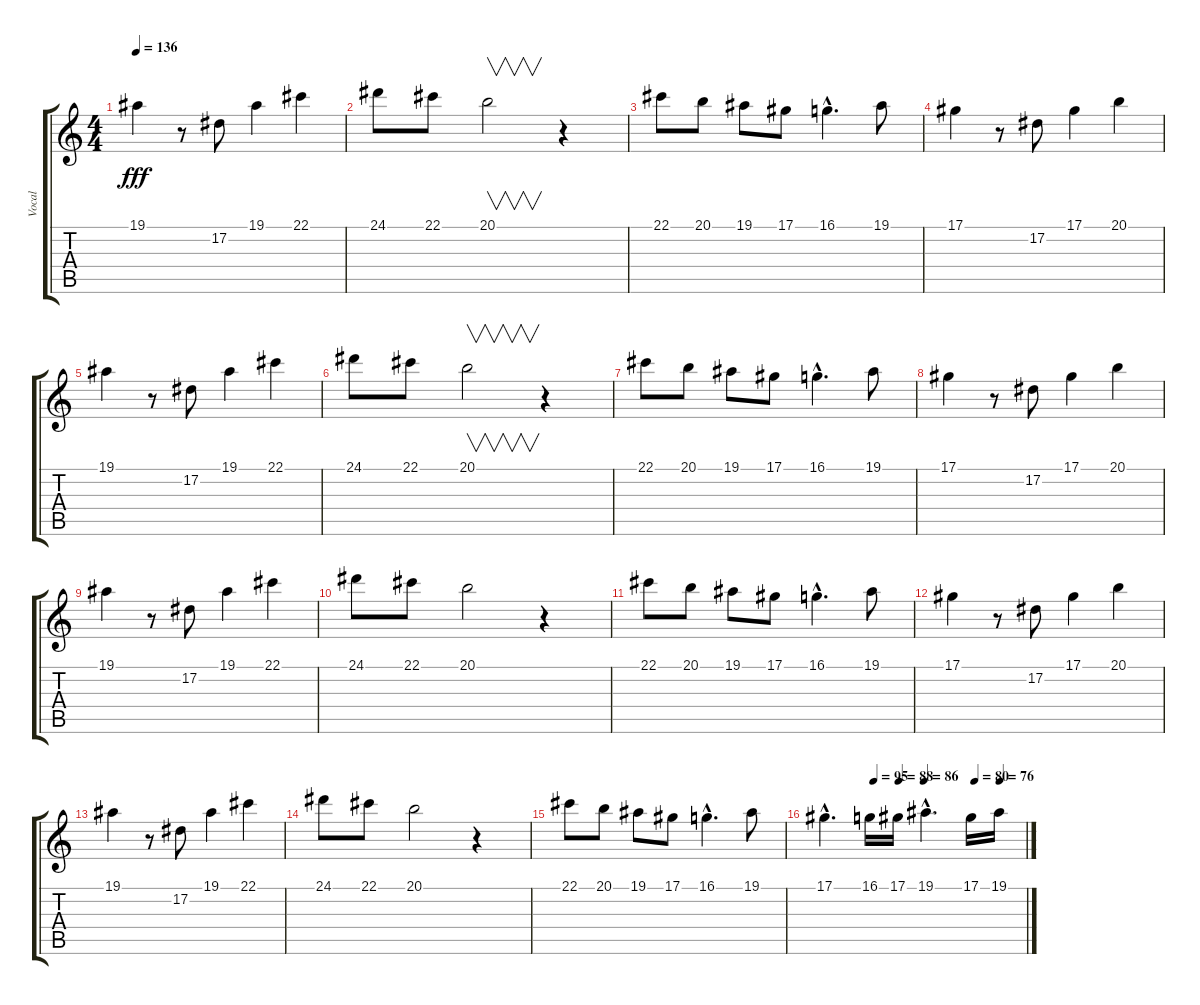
\track ("Vocal" "Vocal") {instrument flute}
\staff {score tabs}
\tuning (Eb4 Bb3 Gb3 Db3 Ab2 Eb2) {hide}
\ts (4 4)
\tempo 136
\clef g2
\ks c
19.1.4{dy fff} r.8 17.2.8 19.1.4 22.1.4 |
24.1.8 22.1.8 20.1.2{v} r.4 |
22.1.8 20.1.8 19.1.8 17.1.8 16.1{hac}.4{d} 19.1.8 |
17.1.4 r.8 17.2.8 17.1.4 20.1.4 |
19.1.4 r.8 17.2.8 19.1.4 22.1.4 |
24.1.8 22.1.8 20.1.2{v} r.4 |
22.1.8 20.1.8 19.1.8 17.1.8 16.1{hac}.4{d} 19.1.8 |
17.1.4 r.8 17.2.8 17.1.4 20.1.4 |
19.1.4 r.8 17.2.8 19.1.4 22.1.4 |
24.1.8 22.1.8 20.1.2 r.4 |
22.1.8 20.1.8 19.1.8 17.1.8 16.1{hac}.4{d} 19.1.8 |
17.1.4 r.8 17.2.8 17.1.4 20.1.4 |
19.1.4 r.8 17.2.8 19.1.4 22.1.4 |
24.1.8 22.1.8 20.1.2 r.4 |
22.1.8 20.1.8 19.1.8 17.1.8 16.1{hac}.4{d} 19.1.8 |
\tempo (95 0.25)
\tempo (88 0.375)
\tempo (86 0.5)
\tempo (80 0.75)
\tempo (76 0.875)
17.1{hac}.4{d} 16.1.16 17.1.16 19.1{hac}.4{d} 17.1.16 19.1.16
